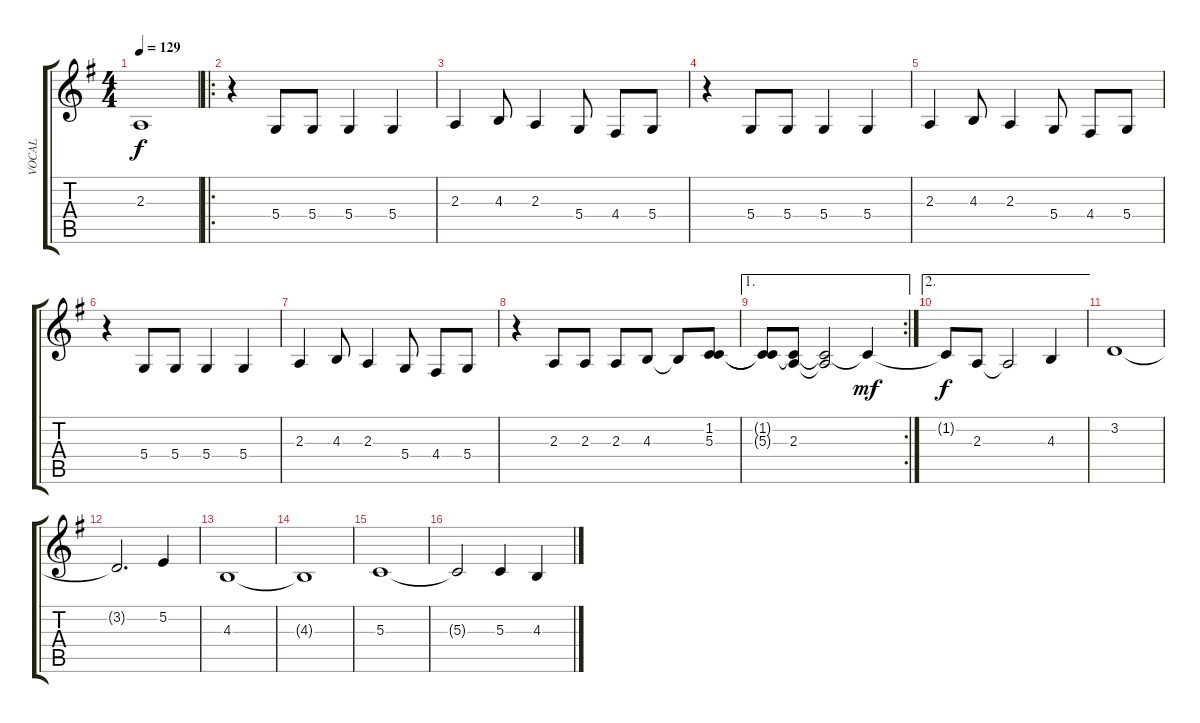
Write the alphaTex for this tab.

\track ("VOCAL" "VOCAL") {instrument electricgrandpiano}
\staff {score tabs}
\tuning (E4 B3 G3 D3 A2 E2) {hide}
\ts (4 4)
\tempo 129
\clef g2
\ks g
2.3.1{dy f} |
\ro
r.4 5.4.8 5.4.8 5.4.4 5.4.4 |
2.3.4 4.3.8 2.3.4 5.4.8 4.4.8 5.4.8 |
r.4 5.4.8 5.4.8 5.4.4 5.4.4 |
2.3.4 4.3.8 2.3.4 5.4.8 4.4.8 5.4.8 |
r.4 5.4.8 5.4.8 5.4.4 5.4.4 |
2.3.4 4.3.8 2.3.4 5.4.8 4.4.8 5.4.8 |
r.4 2.3.8 2.3.8 2.3.8 4.3.8 4.3{t}.8 (1.2 5.3).8 |
\ae 1
\rc 2
(1.2{t} 5.3{t}).8 (1.2{t} 2.3).8 (1.2{t} 2.3{t}).2 1.2{t}.4{dy mf} |
\ae 2
1.2{t}.8{dy f} 2.3.8 2.3{t}.2 4.3.4 |
3.2.1 |
3.2{t}.2{d} 5.2.4 |
4.3.1 |
4.3{t}.1 |
5.3.1 |
5.3{t}.2 5.3.4 4.3.4
